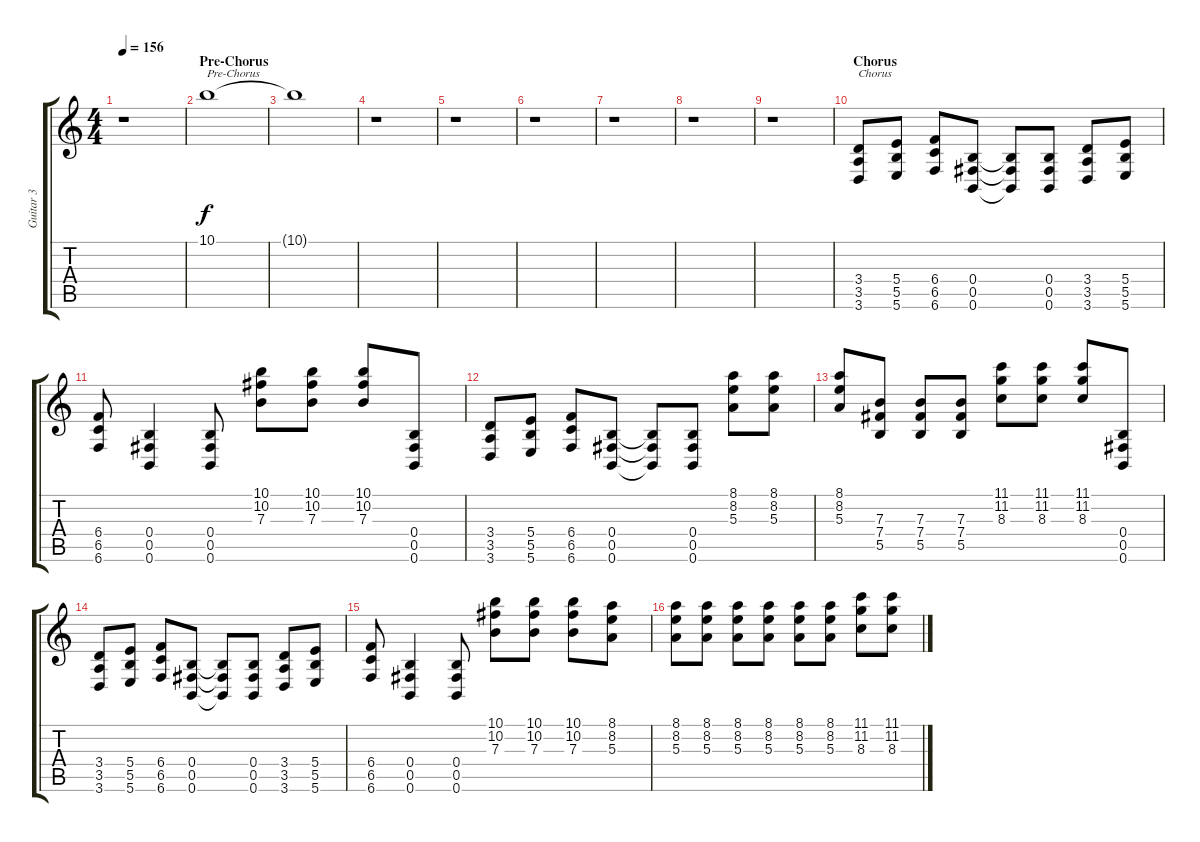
\track ("Guitar 3" "Guitar 3") {instrument distortionguitar}
\staff {score tabs}
\tuning (Db4 Ab3 E3 B2 Gb2 B1) {hide}
\ts (4 4)
\tempo 156
\clef g2
\ks c
r.1{dy f} |
\section ("" "Pre-Chorus")
10.1.1{txt "Pre-Chorus"} |
10.1{t}.1 |
r.1 |
r.1 |
r.1 |
r.1 |
r.1 |
r.1 |
\section ("" "Chorus")
(3.4 3.5 3.6).8{txt "Chorus"} (5.4 5.5 5.6).8 (6.4 6.5 6.6).8 (0.4 0.5 0.6).8 (0.4{t} 0.5{t} 0.6{t}).8 (0.4 0.5 0.6).8 (3.4 3.5 3.6).8 (5.4 5.5 5.6).8 |
(6.4 6.5 6.6).8 (0.4 0.5 0.6).4 (0.4 0.5 0.6).8 (10.1 10.2 7.3).8 (10.1 10.2 7.3).8 (10.1 10.2 7.3).8 (0.4 0.5 0.6).8 |
(3.4 3.5 3.6).8 (5.4 5.5 5.6).8 (6.4 6.5 6.6).8 (0.4 0.5 0.6).8 (0.4{t} 0.5{t} 0.6{t}).8 (0.4 0.5 0.6).8 (8.1 8.2 5.3).8 (8.1 8.2 5.3).8 |
(8.1 8.2 5.3).8 (7.3 7.4 5.5).8 (7.3 7.4 5.5).8 (7.3 7.4 5.5).8 (11.1 11.2 8.3).8 (11.1 11.2 8.3).8 (11.1 11.2 8.3).8 (0.4 0.5 0.6).8 |
(3.4 3.5 3.6).8 (5.4 5.5 5.6).8 (6.4 6.5 6.6).8 (0.4 0.5 0.6).8 (0.4{t} 0.5{t} 0.6{t}).8 (0.4 0.5 0.6).8 (3.4 3.5 3.6).8 (5.4 5.5 5.6).8 |
(6.4 6.5 6.6).8 (0.4 0.5 0.6).4 (0.4 0.5 0.6).8 (10.1 10.2 7.3).8 (10.1 10.2 7.3).8 (10.1 10.2 7.3).8 (8.1 8.2 5.3).8 |
(8.1 8.2 5.3).8 (8.1 8.2 5.3).8 (8.1 8.2 5.3).8 (8.1 8.2 5.3).8 (8.1 8.2 5.3).8 (8.1 8.2 5.3).8 (11.1 11.2 8.3).8 (11.1 11.2 8.3).8
